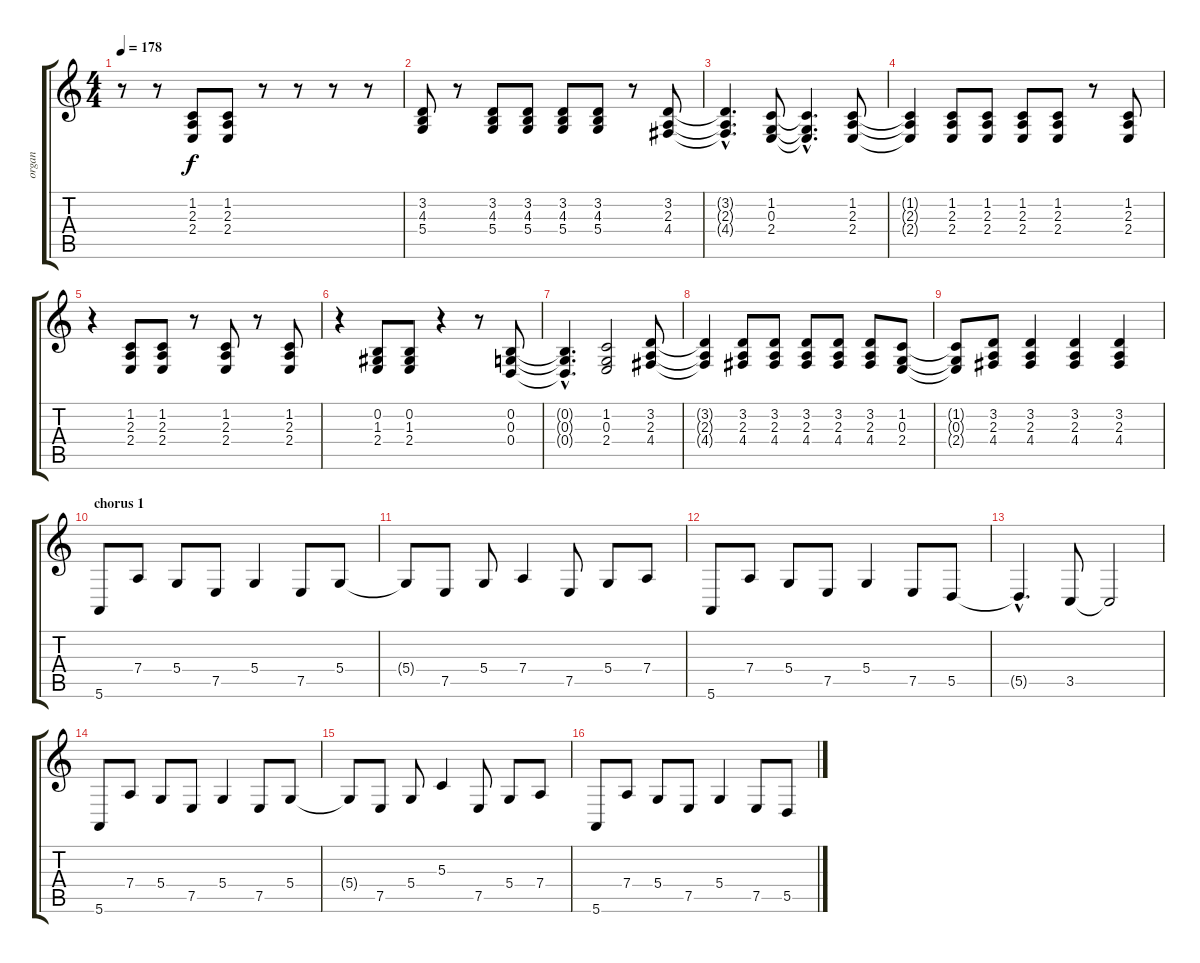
\track ("organ" "organ") {instrument rockorgan}
\staff {score tabs}
\tuning (E4 B3 G3 D3 A2 E2) {hide}
\ts (4 4)
\tempo 178
\clef g2
\ks aminor
r.8{dy f} r.8 (1.2 2.3 2.4).8 (1.2 2.3 2.4).8 r.8 r.8 r.8 r.8 |
(3.2 4.3 5.4).8 r.8 (3.2 4.3 5.4).8 (3.2 4.3 5.4).8 (3.2 4.3 5.4).8 (3.2 4.3 5.4).8 r.8 (3.2 2.3 4.4).8 |
(3.2{hac t} 2.3{hac t} 4.4{hac t}).4{d} (1.2 0.3 2.4).8 (1.2{hac t} 0.3{hac t} 2.4{hac t}).4{d} (1.2 2.3 2.4).8 |
(1.2{t} 2.3{t} 2.4{t}).4 (1.2 2.3 2.4).8 (1.2 2.3 2.4).8 (1.2 2.3 2.4).8 (1.2 2.3 2.4).8 r.8 (1.2 2.3 2.4).8 |
r.4 (1.2 2.3 2.4).8 (1.2 2.3 2.4).8 r.8 (1.2 2.3 2.4).8 r.8 (1.2 2.3 2.4).8 |
r.4 (0.2 1.3 2.4).8 (0.2 1.3 2.4).8 r.4 r.8 (0.2 0.3 0.4).8 |
(0.2{hac t} 0.3{hac t} 0.4{hac t}).4{d} (1.2 0.3 2.4).2 (3.2 2.3 4.4).8 |
(3.2{t} 2.3{t} 4.4{t}).4 (3.2 2.3 4.4).8 (3.2 2.3 4.4).8 (3.2 2.3 4.4).8 (3.2 2.3 4.4).8 (3.2 2.3 4.4).8 (1.2 0.3 2.4).8 |
(1.2{t} 0.3{t} 2.4{t}).8 (3.2 2.3 4.4).8 (3.2 2.3 4.4).4 (3.2 2.3 4.4).4 (3.2 2.3 4.4).4 |
\section ("" "chorus 1")
5.6.8 7.4.8 5.4.8 7.5.8 5.4.4 7.5.8 5.4.8 |
5.4{t}.8 7.5.8 5.4.8 7.4.4 7.5.8 5.4.8 7.4.8 |
5.6.8 7.4.8 5.4.8 7.5.8 5.4.4 7.5.8 5.5.8 |
5.5{hac t}.4{d} 3.5.8 3.5{t}.2 |
5.6.8 7.4.8 5.4.8 7.5.8 5.4.4 7.5.8 5.4.8 |
5.4{t}.8 7.5.8 5.4.8 5.3.4 7.5.8 5.4.8 7.4.8 |
5.6.8 7.4.8 5.4.8 7.5.8 5.4.4 7.5.8 5.5.8
